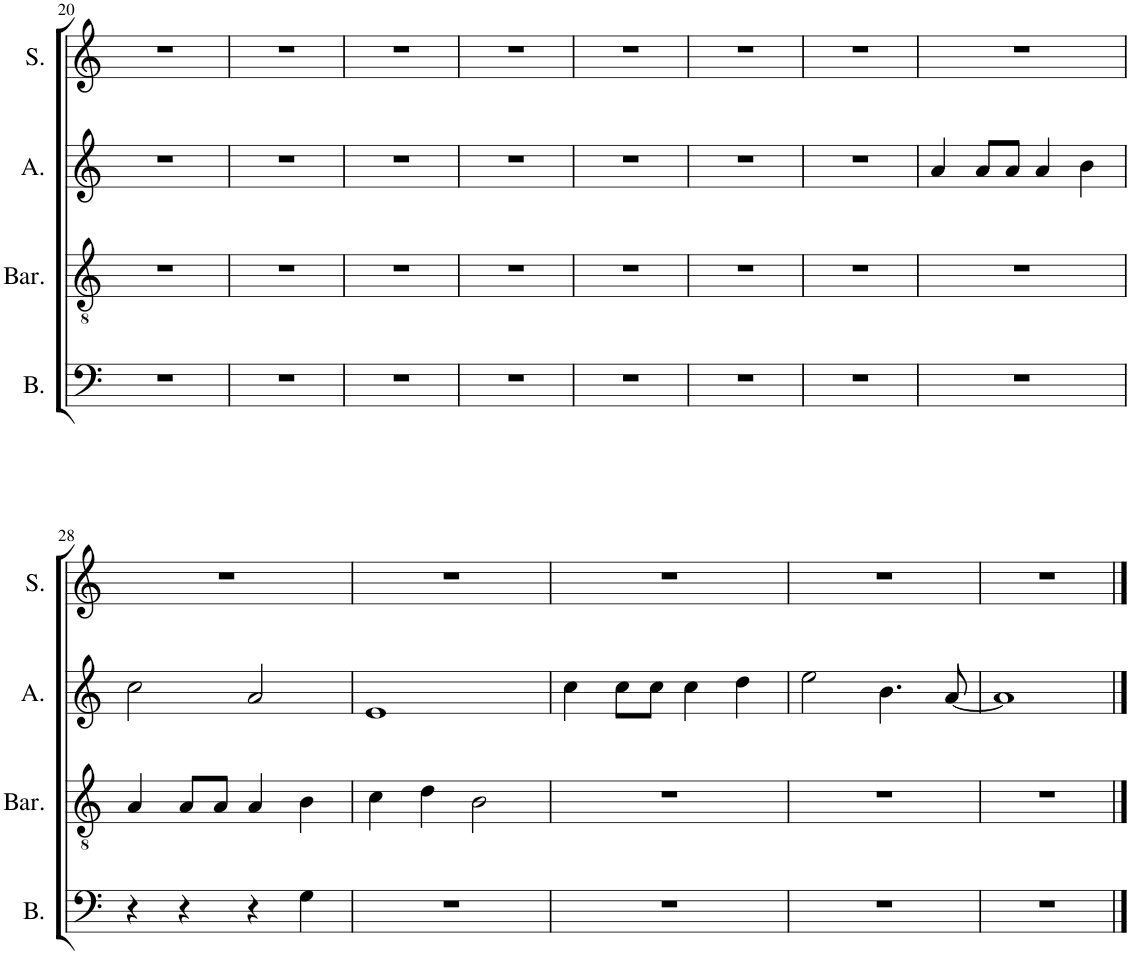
**kern	**kern	**kern	**kern
*part4	*part3	*part2	*part1
*staff4	*staff3	*staff2	*staff1
*I"Bass	*I"Baritone	*I"Alto	*I"Soprano
*I'B.	*I'Bar.	*I'A.	*I'S.
!!LO:PB:g=z
*clefF4	*clefGv2	*clefG2	*clefG2
*k[]	*k[]	*k[]	*k[]
*M4/4	*M4/4	*M4/4	*M4/4
=20	=20	=20	=20
1r	1r	1r	1r
=21	=21	=21	=21
1r	1r	1r	1r
=22	=22	=22	=22
1r	1r	1r	1r
=23	=23	=23	=23
1r	1r	1r	1r
=24	=24	=24	=24
1r	1r	1r	1r
=25	=25	=25	=25
1r	1r	1r	1r
=26	=26	=26	=26
1r	1r	1r	1r
=27	=27	=27	=27
1r	1r	4a/	1r
.	.	8a/L	.
.	.	8a/J	.
.	.	4a/	.
.	.	4b\	.
!!LO:LB:g=z
=28	=28	=28	=28
4r	4A/	2cc\	1r
4r	8A/L	.	.
.	8A/J	.	.
4r	4A/	2a/	.
4G\	4B\	.	.
=29	=29	=29	=29
1r	4c\	1e	1r
.	4d\	.	.
.	2B\	.	.
=30	=30	=30	=30
1r	1r	4cc\	1r
.	.	8cc\L	.
.	.	8cc\J	.
.	.	4cc\	.
.	.	4dd\	.
=31	=31	=31	=31
1r	1r	2ee\	1r
.	.	4.b\	.
.	.	[8a/	.
=32	=32	=32	=32
1r	1r	1a]	1r
==	==	==	==
*-	*-	*-	*-
